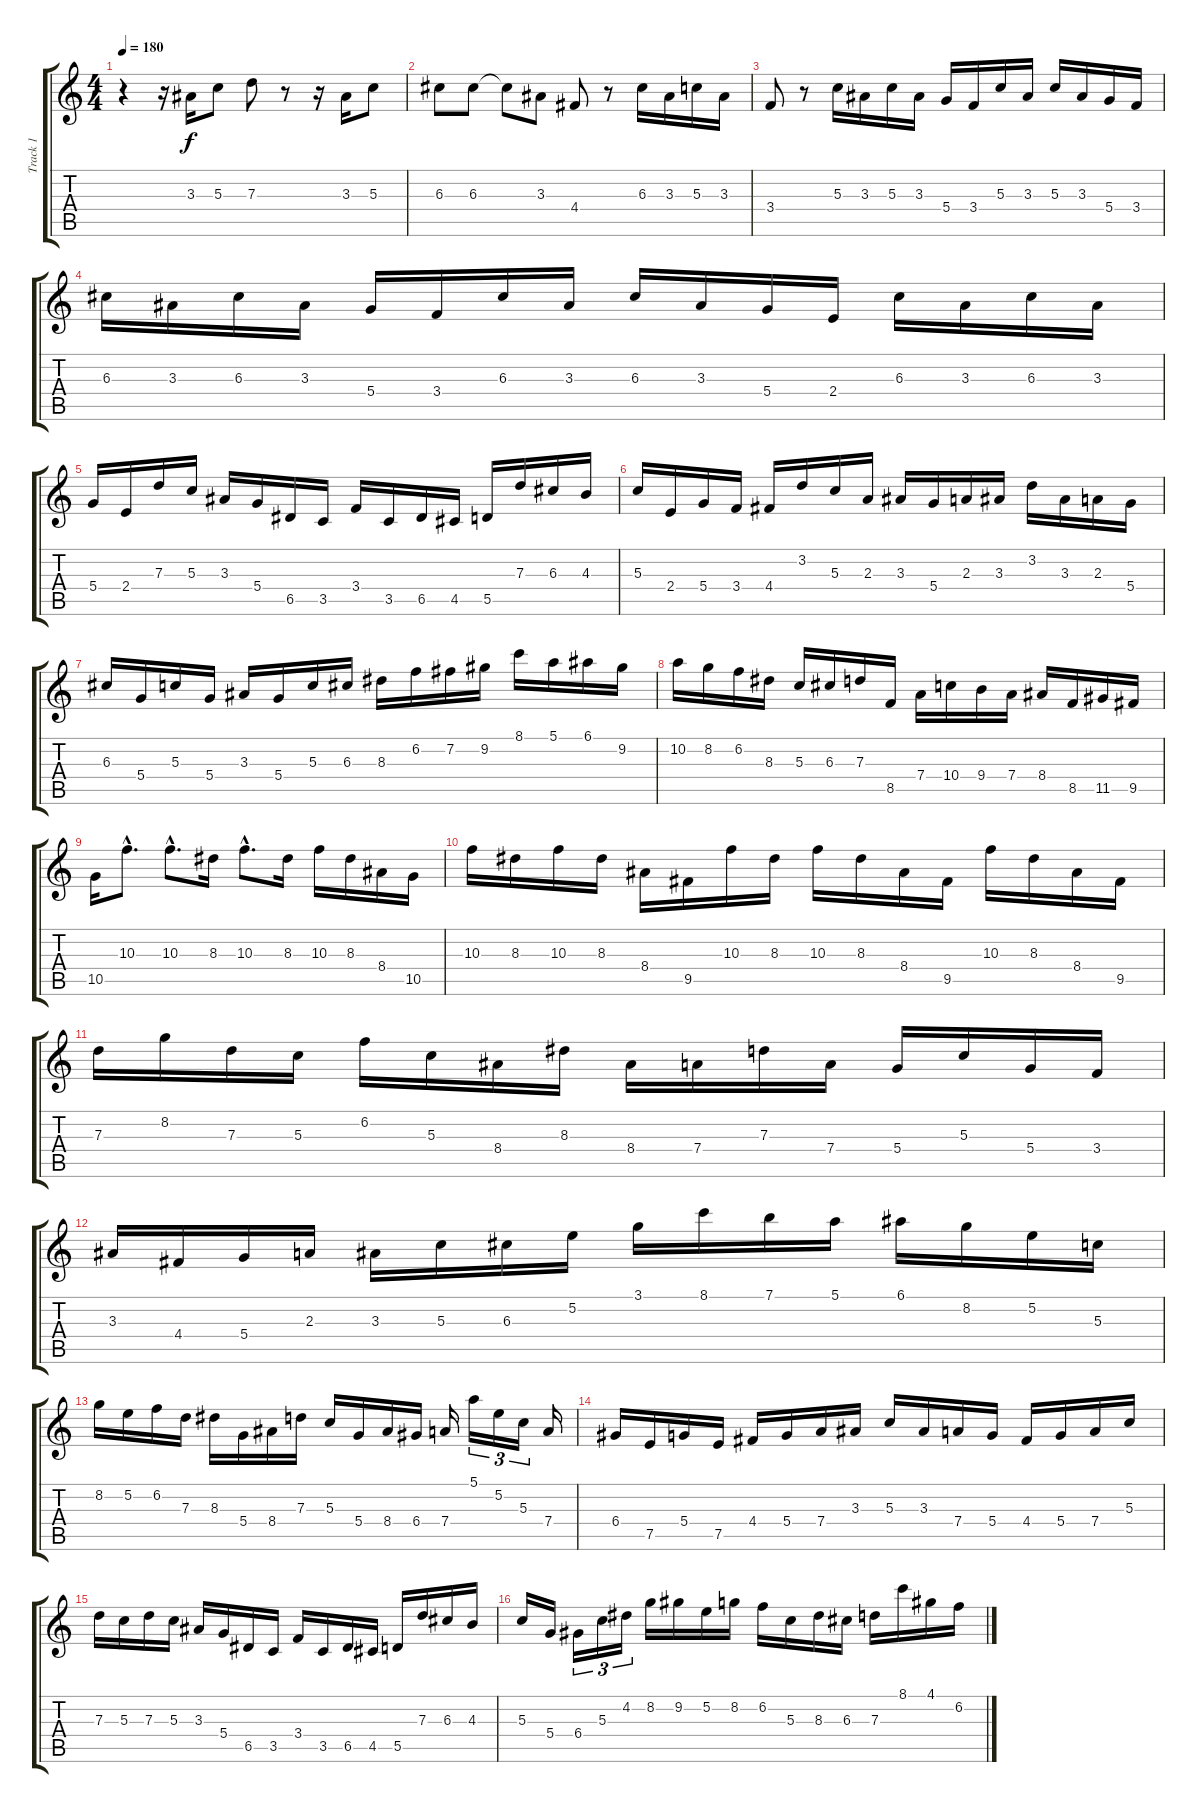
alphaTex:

\track ("Track 1" "Track 1") {instrument acousticguitarnylon}
\staff {score tabs}
\tuning (E4 B3 G3 D3 A2 E2) {hide}
\ts (4 4)
\tempo 180
\clef g2
\ks c
r.4{dy f instrument acousticguitarnylon} r.16 3.3.16 5.3.8 7.3.8 r.8 r.16 3.3.16 5.3.8 |
6.3.8 6.3.8 6.3{t}.8 3.3.8 4.4.8 r.8 6.3.16 3.3.16 5.3.16 3.3.16 |
3.4.8 r.8 5.3.16 3.3.16 5.3.16 3.3.16 5.4.16 3.4.16 5.3.16 3.3.16 5.3.16 3.3.16 5.4.16 3.4.16 |
6.3.16 3.3.16 6.3.16 3.3.16 5.4.16 3.4.16 6.3.16 3.3.16 6.3.16 3.3.16 5.4.16 2.4.16 6.3.16 3.3.16 6.3.16 3.3.16 |
5.4.16 2.4.16 7.3.16 5.3.16 3.3.16 5.4.16 6.5.16 3.5.16 3.4.16 3.5.16 6.5.16 4.5.16 5.5.16 7.3.16 6.3.16 4.3.16 |
5.3.16 2.4.16 5.4.16 3.4.16 4.4.16 3.2.16 5.3.16 2.3.16 3.3.16 5.4.16 2.3.16 3.3.16 3.2.16 3.3.16 2.3.16 5.4.16 |
6.3.16 5.4.16 5.3.16 5.4.16 3.3.16 5.4.16 5.3.16 6.3.16 8.3.16 6.2.16 7.2.16 9.2.16 8.1.16 5.1.16 6.1.16 9.2.16 |
10.2.16 8.2.16 6.2.16 8.3.16 5.3.16 6.3.16 7.3.16 8.5.16 7.4.16 10.4.16 9.4.16 7.4.16 8.4.16 8.5.16 11.5.16 9.5.16 |
10.5.16 10.3{hac}.8{d} 10.3{hac}.8{d} 8.3.16 10.3{hac}.8{d} 8.3.16 10.3.16 8.3.16 8.4.16 10.5.16 |
10.3.16 8.3.16 10.3.16 8.3.16 8.4.16 9.5.16 10.3.16 8.3.16 10.3.16 8.3.16 8.4.16 9.5.16 10.3.16 8.3.16 8.4.16 9.5.16 |
7.3.16 8.2.16 7.3.16 5.3.16 6.2.16 5.3.16 8.4.16 8.3.16 8.4.16 7.4.16 7.3.16 7.4.16 5.4.16 5.3.16 5.4.16 3.4.16 |
3.3.16 4.4.16 5.4.16 2.3.16 3.3.16 5.3.16 6.3.16 5.2.16 3.1.16 8.1.16 7.1.16 5.1.16 6.1.16 8.2.16 5.2.16 5.3.16 |
8.2.16 5.2.16 6.2.16 7.3.16 8.3.16 5.4.16 8.4.16 7.3.16 5.3.16 5.4.16 8.4.16 6.4.16 7.4.16 5.1.16{tu (3 2)} 5.2.16{tu (3 2)} 5.3.16{tu (3 2)} 7.4.16 |
6.4.16 7.5.16 5.4.16 7.5.16 4.4.16 5.4.16 7.4.16 3.3.16 5.3.16 3.3.16 7.4.16 5.4.16 4.4.16 5.4.16 7.4.16 5.3.16 |
7.3.16 5.3.16 7.3.16 5.3.16 3.3.16 5.4.16 6.5.16 3.5.16 3.4.16 3.5.16 6.5.16 4.5.16 5.5.16 7.3.16 6.3.16 4.3.16 |
5.3.16 5.4.16 6.4.16{tu (3 2)} 5.3.16{tu (3 2)} 4.2.16{tu (3 2)} 8.2.16 9.2.16 5.2.16 8.2.16 6.2.16 5.3.16 8.3.16 6.3.16 7.3.16 8.1.16 4.1.16 6.2.16
